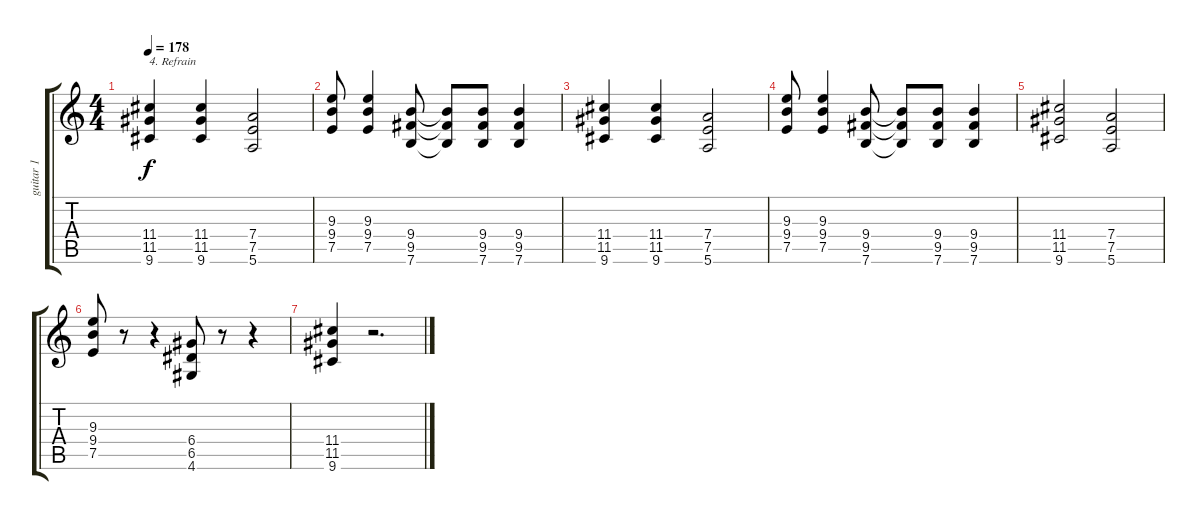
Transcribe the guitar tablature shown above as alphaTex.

\track (" guitar 1" " guitar 1") {instrument overdrivenguitar}
\staff {score tabs}
\tuning (E4 B3 G3 D3 A2 E2) {hide}
\ts (4 4)
\tempo 178
\clef g2
\ks c
(11.4 11.5 9.6).4{txt "4. Refrain" dy f} (11.4 11.5 9.6).4 (7.4 7.5 5.6).2 |
(9.3 9.4 7.5).8 (9.3 9.4 7.5).4 (9.4 9.5 7.6).8 (9.4{t} 9.5{t} 7.6{t}).8 (9.4 9.5 7.6).8 (9.4 9.5 7.6).4 |
(11.4 11.5 9.6).4 (11.4 11.5 9.6).4 (7.4 7.5 5.6).2 |
(9.3 9.4 7.5).8 (9.3 9.4 7.5).4 (9.4 9.5 7.6).8 (9.4{t} 9.5{t} 7.6{t}).8 (9.4 9.5 7.6).8 (9.4 9.5 7.6).4 |
(11.4 11.5 9.6).2 (7.4 7.5 5.6).2 |
(9.3 9.4 7.5).8 r.8 r.4 (6.4 6.5 4.6).8 r.8 r.4 |
(11.4 11.5 9.6).4 r.2{d}
